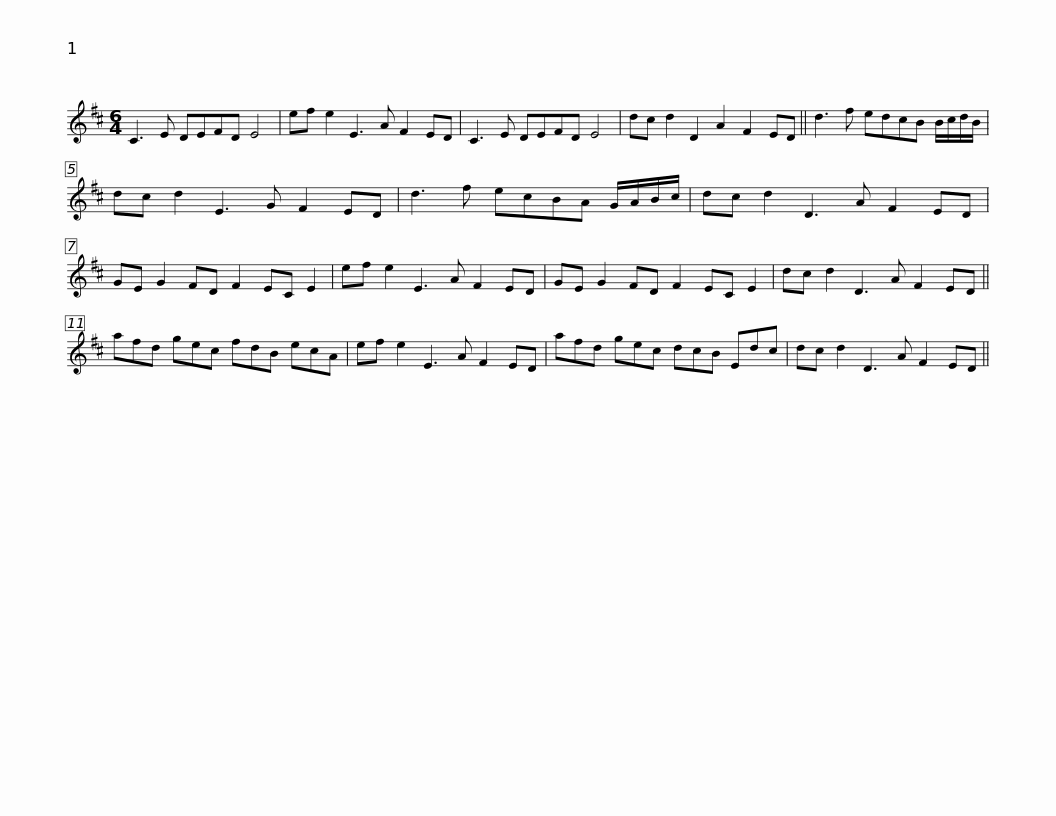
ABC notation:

X:1
L:1/8
M:6/4
I:linebreak $
K:D
V:1 treble
V:1
 C3 E DEFD E4 | ef e2 E3 A F2 ED | C3 E DEFD E4 | dc d2 D2 A2 F2 ED ||$ d3 f edcB B/c/d/B/ | %5
 dc d2 E3 G F2 ED | d3 f ecBA G/A/B/c/ | dc d2 D3 A F2 ED |$ GE G2 FD F2 EC E2 | ef e2 E3 A F2 ED | %10
 GE G2 FD F2 EC E2 | dc d2 D3 A F2 ED ||$ afd gec fdB ecA | ef e2 E3 A F2 ED | afd gec dcB Edc | %15
 dc d2 D3 A F2 ED || %16
